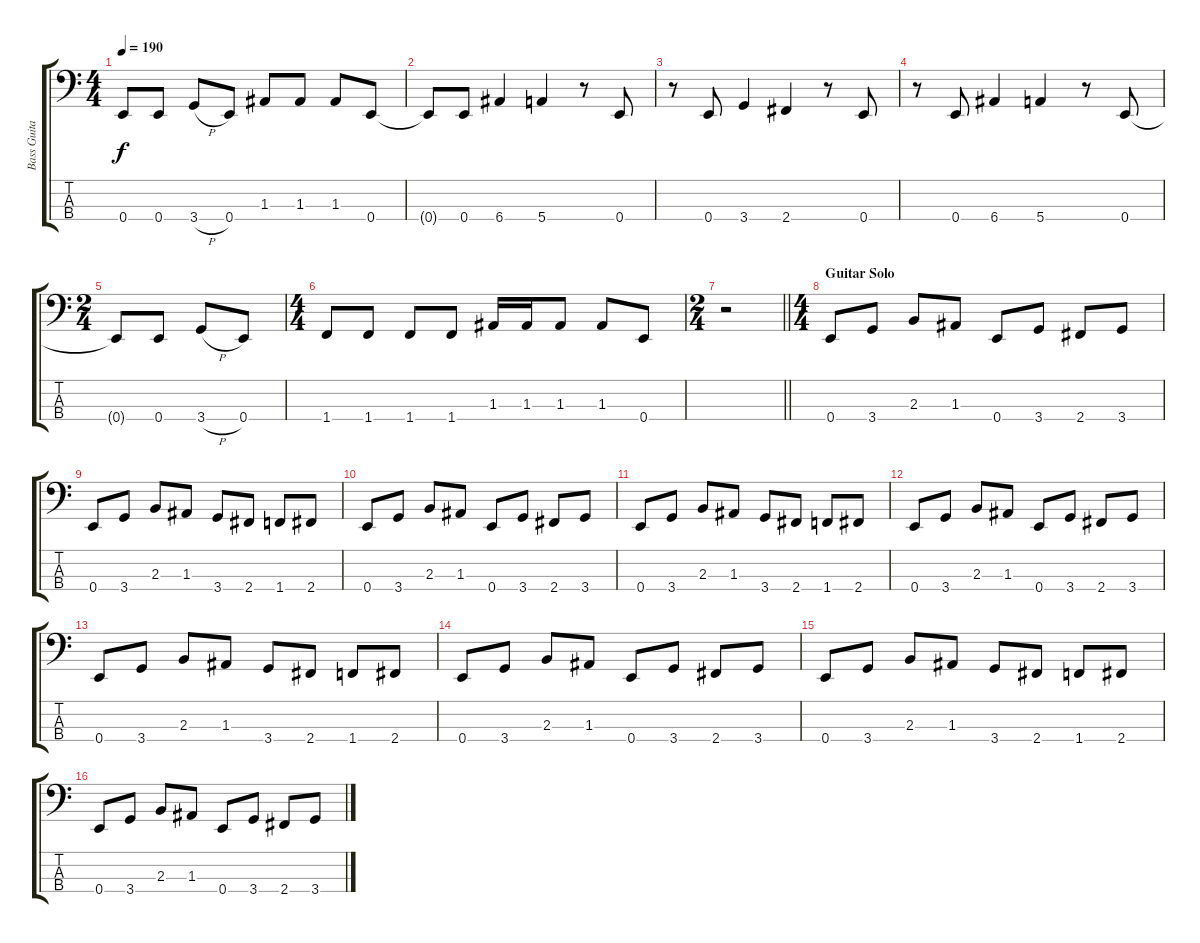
\track ("Bass Guitar" "Bass Guita") {instrument electricbassfinger}
\staff {score tabs}
\tuning (G2 D2 A1 E1) {hide}
\ts (4 4)
\tempo 190
\clef f4
\ks c
0.4{t}.8{dy f} 0.4.8 3.4{h}.8 0.4.8 1.3.8 1.3.8 1.3.8 0.4.8 |
0.4{t}.8 0.4.8 6.4.4 5.4.4 r.8 0.4.8 |
r.8 0.4.8 3.4.4 2.4.4 r.8 0.4.8 |
r.8 0.4.8 6.4.4 5.4.4 r.8 0.4.8 |
\ts (2 4)
0.4{t}.8 0.4.8 3.4{h}.8 0.4.8 |
\ts (4 4)
1.4.8 1.4.8 1.4.8 1.4.8 1.3.16 1.3.16 1.3.8 1.3.8 0.4.8 |
\ts (2 4)
\barLineRight lightlight
r.2 |
\ts (4 4)
\section ("" "Guitar Solo")
0.4.8 3.4.8 2.3.8 1.3.8 0.4.8 3.4.8 2.4.8 3.4.8 |
0.4.8 3.4.8 2.3.8 1.3.8 3.4.8 2.4.8 1.4.8 2.4.8 |
0.4.8 3.4.8 2.3.8 1.3.8 0.4.8 3.4.8 2.4.8 3.4.8 |
0.4.8 3.4.8 2.3.8 1.3.8 3.4.8 2.4.8 1.4.8 2.4.8 |
0.4.8 3.4.8 2.3.8 1.3.8 0.4.8 3.4.8 2.4.8 3.4.8 |
0.4.8 3.4.8 2.3.8 1.3.8 3.4.8 2.4.8 1.4.8 2.4.8 |
0.4.8 3.4.8 2.3.8 1.3.8 0.4.8 3.4.8 2.4.8 3.4.8 |
0.4.8 3.4.8 2.3.8 1.3.8 3.4.8 2.4.8 1.4.8 2.4.8 |
0.4.8 3.4.8 2.3.8 1.3.8 0.4.8 3.4.8 2.4.8 3.4.8
